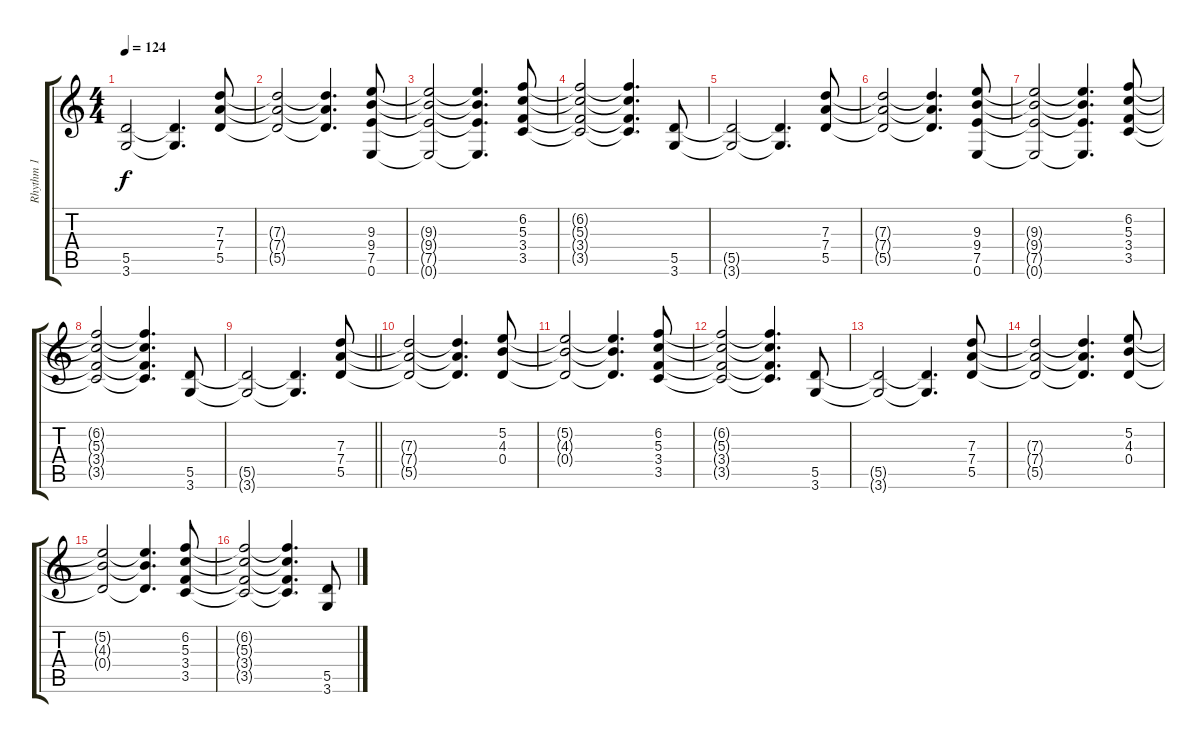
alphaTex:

\track ("Rhythm 1" "Rhythm 1") {instrument distortionguitar}
\staff {score tabs}
\tuning (E4 B3 G3 D3 A2 E2) {hide}
\ts (4 4)
\tempo 124
\clef g2
\ks c
(5.5{t} 3.6{t}).2{dy f} (5.5{t} 3.6{t}).4{d} (7.3 7.4 5.5).8 |
(7.3{t} 7.4{t} 5.5{t}).2 (7.3{t} 7.4{t} 5.5{t}).4{d} (9.3 9.4 7.5 0.6).8 |
(9.3{t} 9.4{t} 7.5{t} 0.6{t}).2 (9.3{t} 9.4{t} 7.5{t} 0.6{t}).4{d} (6.2 5.3 3.4 3.5).8 |
(6.2{t} 5.3{t} 3.4{t} 3.5{t}).2 (6.2{t} 5.3{t} 3.4{t} 3.5{t}).4{d} (5.5 3.6).8 |
(5.5{t} 3.6{t}).2 (5.5{t} 3.6{t}).4{d} (7.3 7.4 5.5).8 |
(7.3{t} 7.4{t} 5.5{t}).2 (7.3{t} 7.4{t} 5.5{t}).4{d} (9.3 9.4 7.5 0.6).8 |
(9.3{t} 9.4{t} 7.5{t} 0.6{t}).2 (9.3{t} 9.4{t} 7.5{t} 0.6{t}).4{d} (6.2 5.3 3.4 3.5).8 |
(6.2{t} 5.3{t} 3.4{t} 3.5{t}).2 (6.2{t} 5.3{t} 3.4{t} 3.5{t}).4{d} (5.5 3.6).8 |
\barLineRight lightlight
(5.5{t} 3.6{t}).2 (5.5{t} 3.6{t}).4{d} (7.3 7.4 5.5).8 |
(7.3{t} 7.4{t} 5.5{t}).2 (7.3{t} 7.4{t} 5.5{t}).4{d} (5.2 4.3 0.4).8 |
(5.2{t} 4.3{t} 0.4{t}).2 (5.2{t} 4.3{t} 0.4{t}).4{d} (6.2 5.3 3.4 3.5).8 |
(6.2{t} 5.3{t} 3.4{t} 3.5{t}).2 (6.2{t} 5.3{t} 3.4{t} 3.5{t}).4{d} (5.5 3.6).8 |
(5.5{t} 3.6{t}).2 (5.5{t} 3.6{t}).4{d} (7.3 7.4 5.5).8 |
(7.3{t} 7.4{t} 5.5{t}).2 (7.3{t} 7.4{t} 5.5{t}).4{d} (5.2 4.3 0.4).8 |
(5.2{t} 4.3{t} 0.4{t}).2 (5.2{t} 4.3{t} 0.4{t}).4{d} (6.2 5.3 3.4 3.5).8 |
(6.2{t} 5.3{t} 3.4{t} 3.5{t}).2 (6.2{t} 5.3{t} 3.4{t} 3.5{t}).4{d} (5.5 3.6).8
